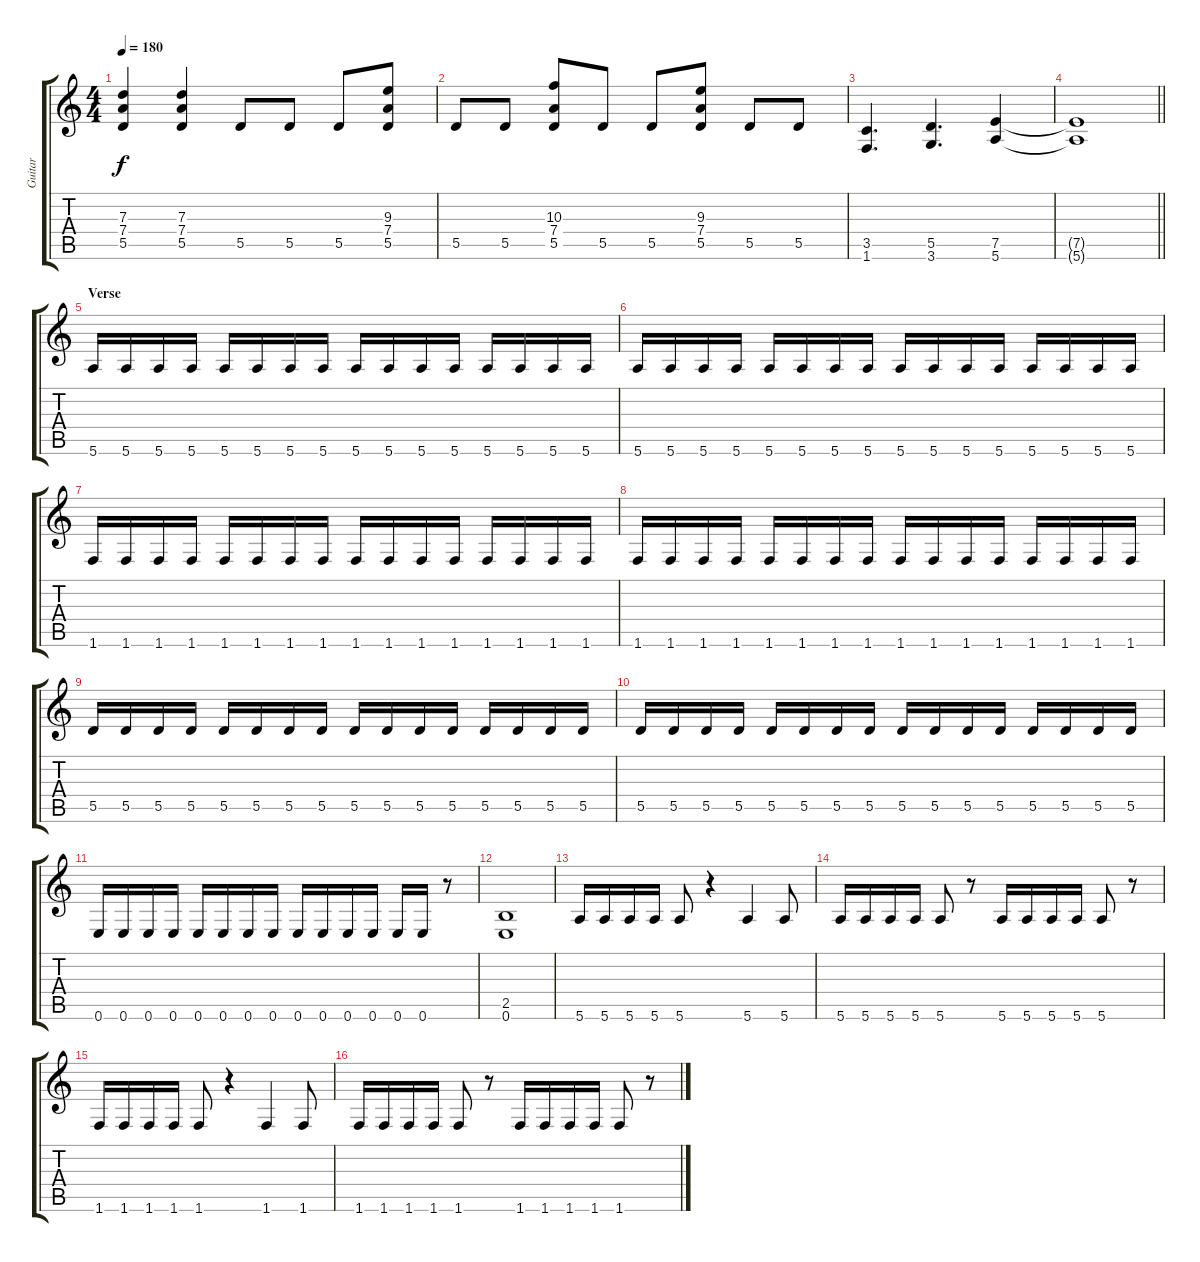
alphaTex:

\track ("Guitar " "Guitar ") {instrument distortionguitar}
\staff {score tabs}
\tuning (E4 B3 G3 D3 A2 E2) {hide}
\ts (4 4)
\tempo 180
\clef g2
\ks c
(7.3 7.4 5.5).4{dy f} (7.3 7.4 5.5).4 5.5.8 5.5.8 5.5.8 (9.3 7.4 5.5).8 |
5.5.8 5.5.8 (10.3 7.4 5.5).8 5.5.8 5.5.8 (9.3 7.4 5.5).8 5.5.8 5.5.8 |
(3.5 1.6).4{d} (5.5 3.6).4{d} (7.5 5.6).4 |
\barLineRight lightlight
(7.5{t} 5.6{t}).1 |
\section ("" "Verse")
5.6.16 5.6.16 5.6.16 5.6.16 5.6.16 5.6.16 5.6.16 5.6.16 5.6.16 5.6.16 5.6.16 5.6.16 5.6.16 5.6.16 5.6.16 5.6.16 |
5.6.16 5.6.16 5.6.16 5.6.16 5.6.16 5.6.16 5.6.16 5.6.16 5.6.16 5.6.16 5.6.16 5.6.16 5.6.16 5.6.16 5.6.16 5.6.16 |
1.6.16 1.6.16 1.6.16 1.6.16 1.6.16 1.6.16 1.6.16 1.6.16 1.6.16 1.6.16 1.6.16 1.6.16 1.6.16 1.6.16 1.6.16 1.6.16 |
1.6.16 1.6.16 1.6.16 1.6.16 1.6.16 1.6.16 1.6.16 1.6.16 1.6.16 1.6.16 1.6.16 1.6.16 1.6.16 1.6.16 1.6.16 1.6.16 |
5.5.16 5.5.16 5.5.16 5.5.16 5.5.16 5.5.16 5.5.16 5.5.16 5.5.16 5.5.16 5.5.16 5.5.16 5.5.16 5.5.16 5.5.16 5.5.16 |
5.5.16 5.5.16 5.5.16 5.5.16 5.5.16 5.5.16 5.5.16 5.5.16 5.5.16 5.5.16 5.5.16 5.5.16 5.5.16 5.5.16 5.5.16 5.5.16 |
0.6.16 0.6.16 0.6.16 0.6.16 0.6.16 0.6.16 0.6.16 0.6.16 0.6.16 0.6.16 0.6.16 0.6.16 0.6.16 0.6.16 r.8 |
(2.5 0.6).1 |
5.6.16 5.6.16 5.6.16 5.6.16 5.6.8 r.4 5.6.4 5.6.8 |
5.6.16 5.6.16 5.6.16 5.6.16 5.6.8 r.8 5.6.16 5.6.16 5.6.16 5.6.16 5.6.8 r.8 |
1.6.16 1.6.16 1.6.16 1.6.16 1.6.8 r.4 1.6.4 1.6.8 |
1.6.16 1.6.16 1.6.16 1.6.16 1.6.8 r.8 1.6.16 1.6.16 1.6.16 1.6.16 1.6.8 r.8
